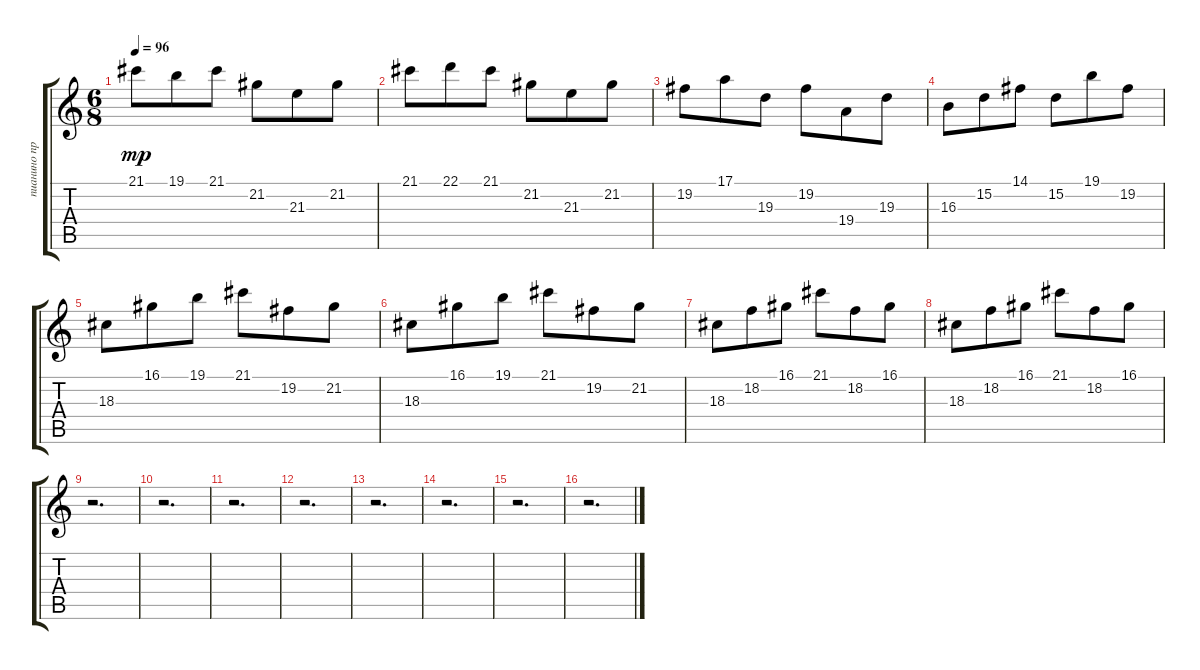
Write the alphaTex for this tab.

\track ("пианино правая рука" "пианино пр") {instrument orchestralharp}
\staff {score tabs}
\tuning (E4 B3 G3 D3 A2 E2) {hide}
\ts (6 8)
\tempo 96
\clef g2
\ks c
21.1.8{dy mp} 19.1.8 21.1.8 21.2.8 21.3.8 21.2.8 |
21.1.8 22.1.8 21.1.8 21.2.8 21.3.8 21.2.8 |
19.2.8 17.1.8 19.3.8 19.2.8 19.4.8 19.3.8 |
16.3.8 15.2.8 14.1.8 15.2.8 19.1.8 19.2.8 |
18.3.8 16.1.8 19.1.8 21.1.8 19.2.8 21.2.8 |
18.3.8 16.1.8 19.1.8 21.1.8 19.2.8 21.2.8 |
18.3.8 18.2.8 16.1.8 21.1.8 18.2.8 16.1.8 |
18.3.8 18.2.8 16.1.8 21.1.8 18.2.8 16.1.8 |
r.2{d} |
r.2{d} |
r.2{d} |
r.2{d} |
r.2{d} |
r.2{d} |
r.2{d} |
r.2{d}
